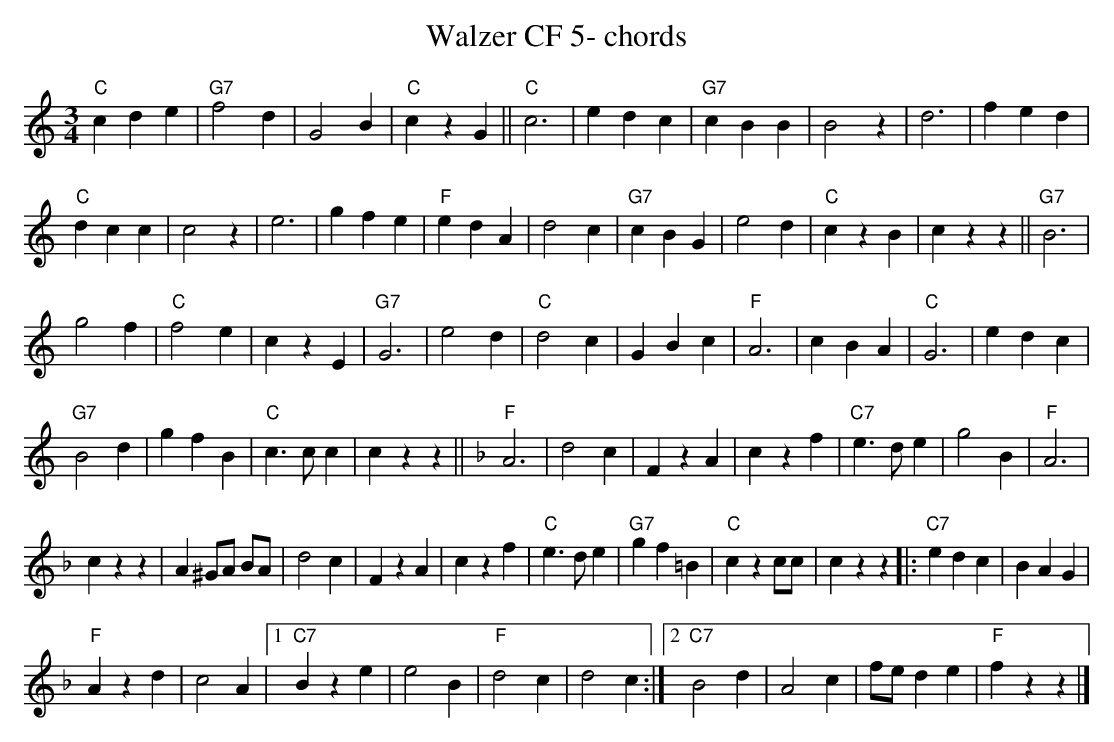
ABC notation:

X:1
T:Walzer CF 5- chords
M:3/4
L:1/4
K:Cmaj%%MIDI gchordon
"C"cde | "G7"f2d | G2B | "C"czG || "C"c3 | edc | "G7"cBB | B2z | d3 | fed |
"C"dcc | c2z | e3 | gfe | "F"edA | d2c | "G7"cBG | e2d | "C"czB | czz || "G7"B3 |
g2f | "C"f2e | czE | "G7"G3 | e2d | "C"d2c | GBc | "F"A3 | cBA | "C"G3 | edc |
"G7"B2d | gfB | "C"c>cc | czz || [K:Fmaj] "F"A3 | d2c | FzA | czf | "C7"e>de | g2B | "F"A3 |
czz | A ^G/2A/2 B/2A/2 | d2c | FzA | czf | "C"e>de | "G7"gf=B | "C"czc/2c/2 | czz |: "C7"edc | BAG |
"F"Azd | c2A |1 "C7"Bze | e2B | "F"d2c | d2c :|2 "C7"B2d | A2c | f/2e/2 de | "F"fzz |]
